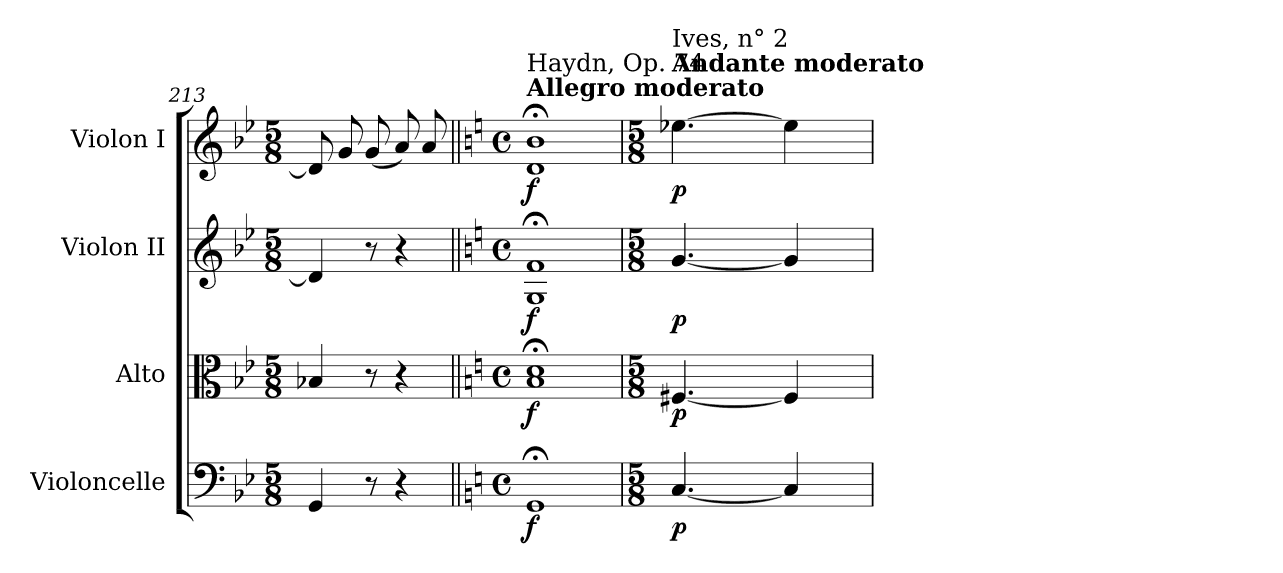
**kern	**dynam	**kern	**dynam	**kern	**dynam	**kern	**dynam
*part4	*part4	*part3	*part3	*part2	*part2	*part1	*part1
*staff4	*staff4	*staff3	*staff3	*staff2	*staff2	*staff1	*staff1
*I"Violoncelle	*	*I"Alto	*	*I"Violon II	*	*I"Violon I	*
*I'Vc.	*	*I'Alt.	*	*I'Vln. II	*	*I'Vln. I	*
*clefF4	*	*clefC3	*	*clefG2	*	*clefG2	*
*k[b-e-]	*	*k[b-e-]	*	*k[b-e-]	*	*k[b-e-]	*
*B-:	*	*B-:	*	*B-:	*	*B-:	*
*M5/8	*	*M5/8	*	*M5/8	*	*M5/8	*
=213	=213	=213	=213	=213	=213	=213	=213
4GG/	.	4B-X/	.	4d/]	.	8d/]	.
.	.	.	.	.	.	8g/	.
8r	.	8r	.	8r	.	(8g/	.
4r	.	4r	.	4r	.	8a/)	.
.	.	.	.	.	.	8a/	.
=214||	=214||	=214||	=214||	=214||	=214||	=214||	=214||
!!LO:REH:place=s1:a:t=108
*k[]	*	*k[]	*	*k[]	*	*k[]	*
*C:	*	*C:	*	*C:	*	*C:	*
*M4/4	*	*M4/4	*	*M4/4	*	*M4/4	*
*met(c)	*	*met(c)	*	*met(c)	*	*met(c)	*
!	!	!	!	!	!	!LO:TX:a:B:t=Allegro moderato	!
!	!	!	!	!	!	!LO:TX:a:t=Haydn, Op. 74	!
!	!LO:DY:b	!	!LO:DY:b	!	!LO:DY:b	!	!LO:DY:b
1GG;<	f	1d;< 1B;<	f	1f;< 1G;<	f	1b;< 1d;<	f
=215	=215	=215	=215	=215	=215	=215	=215
!!LO:REH:place=s1:a:t=109
*M5/8	*	*M5/8	*	*M5/8	*	*M5/8	*
!	!	!	!	!	!	!LO:TX:a:B:t=Andante moderato	!
!	!	!	!	!	!	!LO:TX:a:t=Ives, n° 2	!
!	!LO:DY:b	!	!LO:DY:b	!	!LO:DY:b	!	!LO:DY:b
[<4.C/	p	[<4.F#X/	p	[<4.g/	p	[>4.ee-X\	p
4C/]	.	4F#/]	.	4g/]	.	4ee-\]	.
=	=	=	=	=	=	=	=
*-	*-	*-	*-	*-	*-	*-	*-
